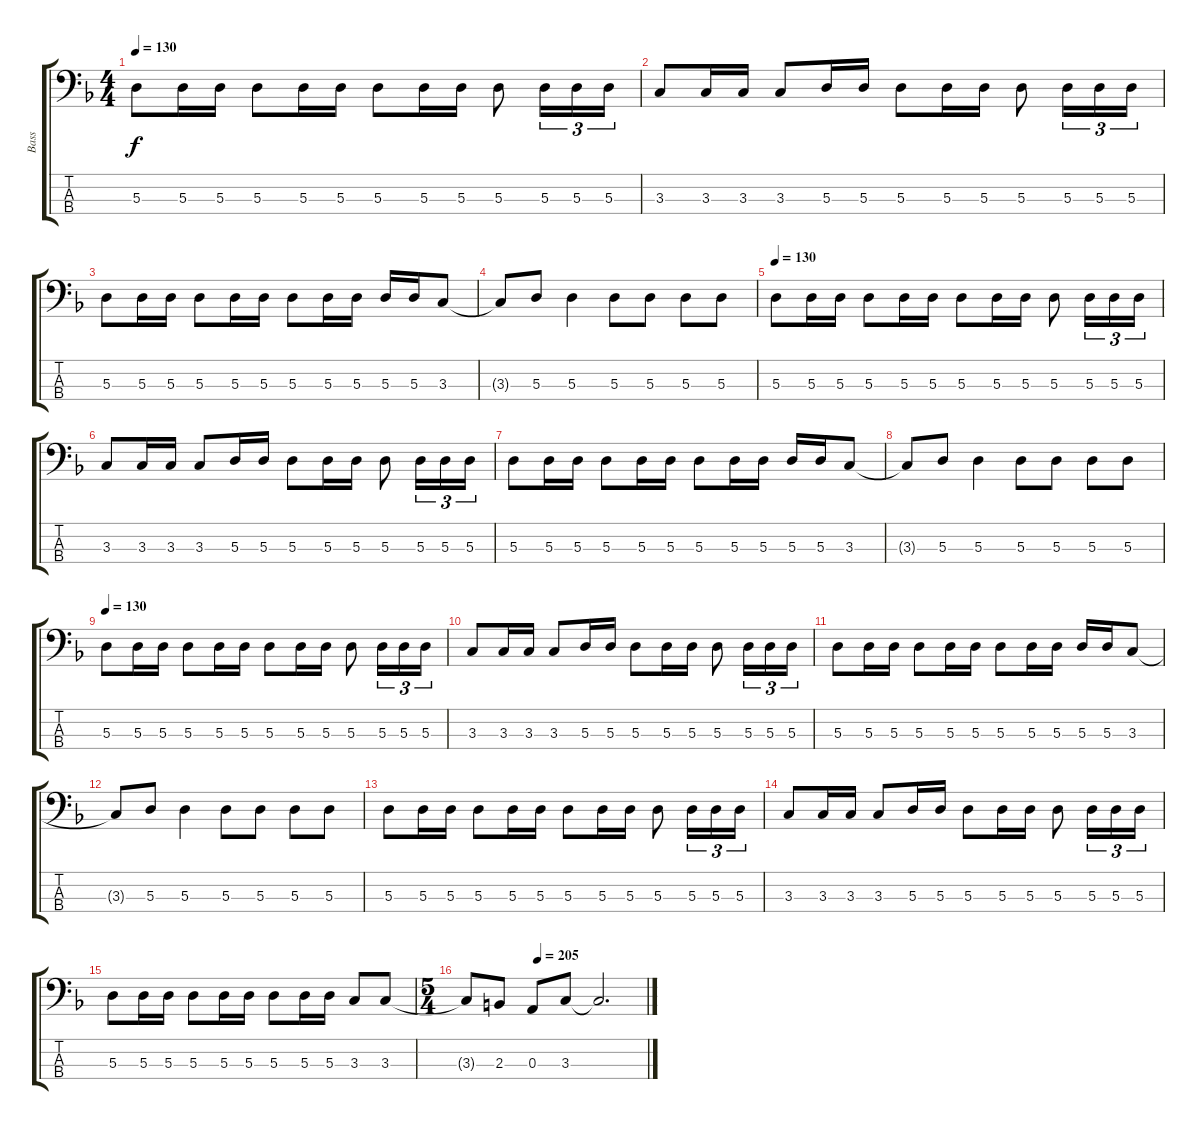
\track ("Bass" "Bass") {instrument electricbasspick}
\staff {score tabs}
\tuning (G2 D2 A1 E1) {hide}
\ts (4 4)
\tempo 130
\clef f4
\ks f
5.3.8{dy f} 5.3.16 5.3.16 5.3.8 5.3.16 5.3.16 5.3.8 5.3.16 5.3.16 5.3.8 5.3.16{tu (3 2)} 5.3.16{tu (3 2)} 5.3.16{tu (3 2)} |
3.3.8 3.3.16 3.3.16 3.3.8 5.3.16 5.3.16 5.3.8 5.3.16 5.3.16 5.3.8 5.3.16{tu (3 2)} 5.3.16{tu (3 2)} 5.3.16{tu (3 2)} |
5.3.8 5.3.16 5.3.16 5.3.8 5.3.16 5.3.16 5.3.8 5.3.16 5.3.16 5.3.16 5.3.16 3.3.8 |
3.3{t}.8 5.3.8 5.3.4 5.3.8 5.3.8 5.3.8 5.3.8 |
\tempo 130
5.3.8 5.3.16 5.3.16 5.3.8 5.3.16 5.3.16 5.3.8 5.3.16 5.3.16 5.3.8 5.3.16{tu (3 2)} 5.3.16{tu (3 2)} 5.3.16{tu (3 2)} |
3.3.8 3.3.16 3.3.16 3.3.8 5.3.16 5.3.16 5.3.8 5.3.16 5.3.16 5.3.8 5.3.16{tu (3 2)} 5.3.16{tu (3 2)} 5.3.16{tu (3 2)} |
5.3.8 5.3.16 5.3.16 5.3.8 5.3.16 5.3.16 5.3.8 5.3.16 5.3.16 5.3.16 5.3.16 3.3.8 |
3.3{t}.8 5.3.8 5.3.4 5.3.8 5.3.8 5.3.8 5.3.8 |
\tempo 130
5.3.8 5.3.16 5.3.16 5.3.8 5.3.16 5.3.16 5.3.8 5.3.16 5.3.16 5.3.8 5.3.16{tu (3 2)} 5.3.16{tu (3 2)} 5.3.16{tu (3 2)} |
3.3.8 3.3.16 3.3.16 3.3.8 5.3.16 5.3.16 5.3.8 5.3.16 5.3.16 5.3.8 5.3.16{tu (3 2)} 5.3.16{tu (3 2)} 5.3.16{tu (3 2)} |
5.3.8 5.3.16 5.3.16 5.3.8 5.3.16 5.3.16 5.3.8 5.3.16 5.3.16 5.3.16 5.3.16 3.3.8 |
3.3{t}.8 5.3.8 5.3.4 5.3.8 5.3.8 5.3.8 5.3.8 |
5.3.8 5.3.16 5.3.16 5.3.8 5.3.16 5.3.16 5.3.8 5.3.16 5.3.16 5.3.8 5.3.16{tu (3 2)} 5.3.16{tu (3 2)} 5.3.16{tu (3 2)} |
3.3.8 3.3.16 3.3.16 3.3.8 5.3.16 5.3.16 5.3.8 5.3.16 5.3.16 5.3.8 5.3.16{tu (3 2)} 5.3.16{tu (3 2)} 5.3.16{tu (3 2)} |
5.3.8 5.3.16 5.3.16 5.3.8 5.3.16 5.3.16 5.3.8 5.3.16 5.3.16 3.3.8 3.3.8 |
\ts (5 4)
\tempo (205 0.4)
3.3{t}.8 2.3.8 0.3.8 3.3.8 3.3{t}.2{d}
